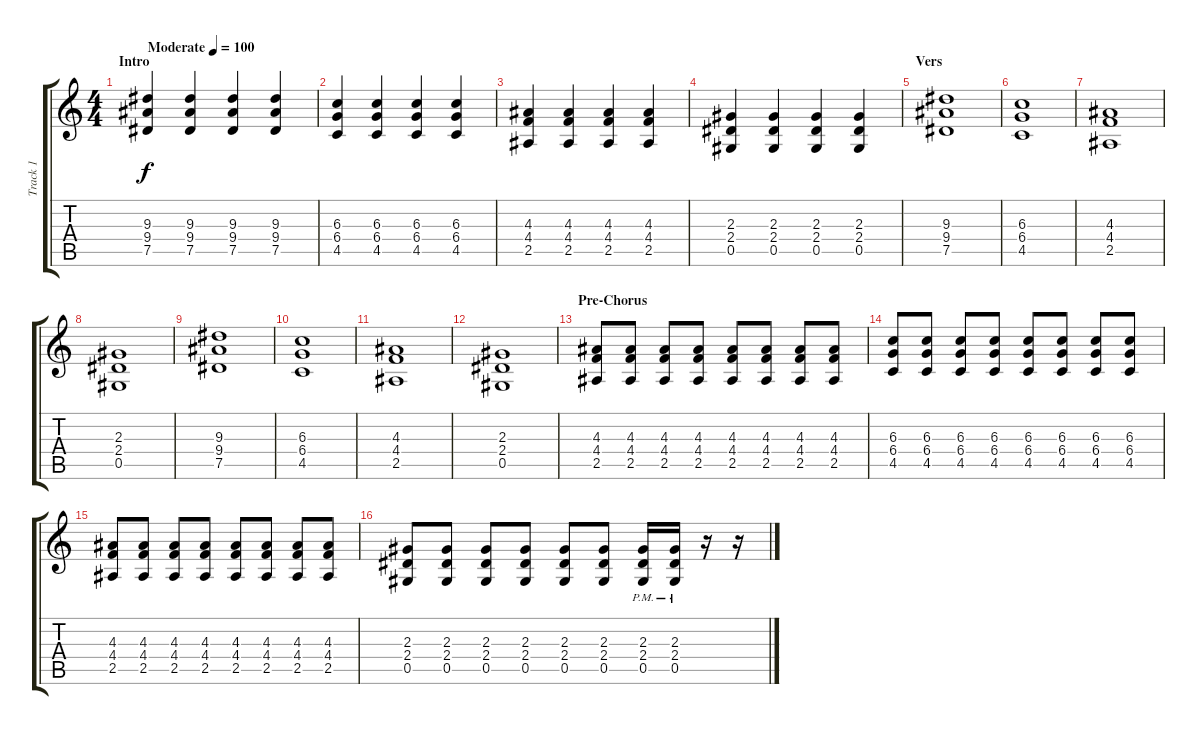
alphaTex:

\track ("Track 1" "Track 1") {instrument acousticguitarsteel}
\staff {score tabs}
\tuning (Eb4 Bb3 Gb3 Db3 Ab2 Eb2) {hide}
\ts (4 4)
\section ("" "Intro")
\tempo (100 "Moderate")
\clef g2
\ks c
(9.3 9.4 7.5).4{dy f instrument acousticguitarsteel} (9.3 9.4 7.5).4 (9.3 9.4 7.5).4 (9.3 9.4 7.5).4 |
(6.3 6.4 4.5).4 (6.3 6.4 4.5).4 (6.3 6.4 4.5).4 (6.3 6.4 4.5).4 |
(4.3 4.4 2.5).4 (4.3 4.4 2.5).4 (4.3 4.4 2.5).4 (4.3 4.4 2.5).4 |
(2.3 2.4 0.5).4 (2.3 2.4 0.5).4 (2.3 2.4 0.5).4 (2.3 2.4 0.5).4 |
\section ("" "Vers")
(9.3 9.4 7.5).1 |
(6.3 6.4 4.5).1 |
(4.3 4.4 2.5).1 |
(2.3 2.4 0.5).1 |
(9.3 9.4 7.5).1 |
(6.3 6.4 4.5).1 |
(4.3 4.4 2.5).1 |
(2.3 2.4 0.5).1 |
\section ("" "Pre-Chorus")
(4.3 4.4 2.5).8 (4.3 4.4 2.5).8 (4.3 4.4 2.5).8 (4.3 4.4 2.5).8 (4.3 4.4 2.5).8 (4.3 4.4 2.5).8 (4.3 4.4 2.5).8 (4.3 4.4 2.5).8 |
(6.3 6.4 4.5).8 (6.3 6.4 4.5).8 (6.3 6.4 4.5).8 (6.3 6.4 4.5).8 (6.3 6.4 4.5).8 (6.3 6.4 4.5).8 (6.3 6.4 4.5).8 (6.3 6.4 4.5).8 |
(4.3 4.4 2.5).8 (4.3 4.4 2.5).8 (4.3 4.4 2.5).8 (4.3 4.4 2.5).8 (4.3 4.4 2.5).8 (4.3 4.4 2.5).8 (4.3 4.4 2.5).8 (4.3 4.4 2.5).8 |
(2.3 2.4 0.5).8 (2.3 2.4 0.5).8 (2.3 2.4 0.5).8 (2.3 2.4 0.5).8 (2.3 2.4 0.5).8 (2.3 2.4 0.5).8 (2.3{pm} 2.4{pm} 0.5{pm}).16 (2.3{pm} 2.4{pm} 0.5{pm}).16 r.16 r.16
